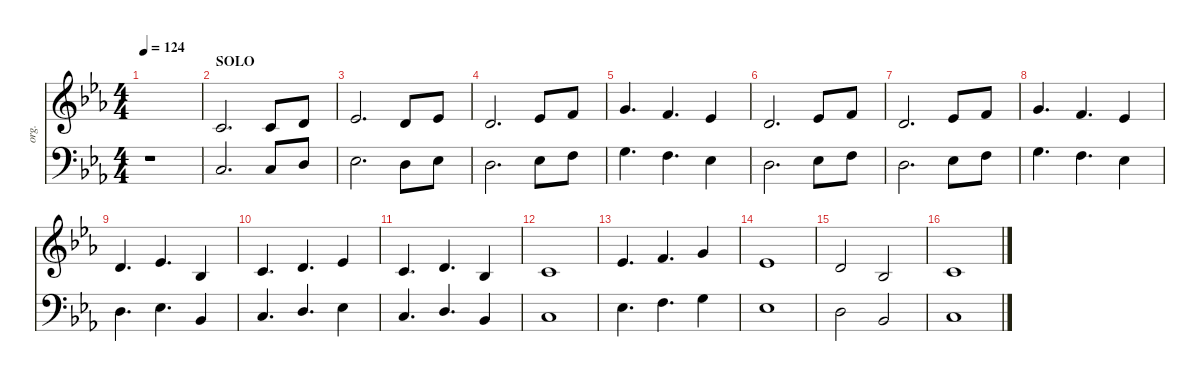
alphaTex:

\defaultSystemsLayout 4
\hideDynamics
\bracketExtendMode nobrackets
\otherSystemsTrackNameOrientation horizontal
\track ("Organ" "org.") {instrument drawbarorgan}
\staff {score}
\tuning (E4 B3 G3 D3 A2 E2)
\ts (4 4)
\tempo 124
\clef g2
\ks cminor
|
\section ("" "SOLO")
-4.1{acc forcenatural}.2{d beam Up} -4.1{acc forcenatural}.8{beam Up} -2.1{acc forcenatural}.8{beam Up} |
-1.1{acc b}.2{d beam Up} -2.1{acc forcenatural}.8{beam Up} -1.1{acc b}.8{beam Up} |
-2.1{acc forcenatural}.2{d beam Up} -1.1{acc b}.8{beam Up} 1.1{acc forcenatural}.8{beam Up} |
3.1{acc forcenatural}.4{d beam Up} 1.1{acc forcenatural}.4{d beam Up} -1.1{acc b}.4{beam Up} |
-2.1{acc forcenatural}.2{d beam Up} -1.1{acc b}.8{beam Up} 1.1{acc forcenatural}.8{beam Up} |
-2.1{acc forcenatural}.2{d beam Up} -1.1{acc b}.8{beam Up} 1.1{acc forcenatural}.8{beam Up} |
3.1{acc forcenatural}.4{d beam Up} 1.1{acc forcenatural}.4{d beam Up} -1.1{acc b}.4{beam Up} |
-2.1{acc forcenatural}.4{d beam Up} -1.1{acc b}.4{d beam Up} -6.1{acc b}.4{beam Up} |
-4.1{acc forcenatural}.4{d beam Up} -2.1{acc forcenatural}.4{d beam Up} -1.1{acc b}.4{beam Up} |
-4.1{acc forcenatural}.4{d beam Up} -2.1{acc forcenatural}.4{d beam Up} -6.1{acc b}.4{beam Up} |
-4.1{acc forcenatural}.1{beam Up} |
-1.1{acc b}.4{d beam Up} 1.1{acc forcenatural}.4{d beam Up} 3.1{acc forcenatural}.4{beam Up} |
-1.1{acc b}.1{beam Up} |
-2.1{acc forcenatural}.2{beam Up} -6.1{acc b}.2{beam Up} |
-4.1{acc forcenatural}.1{beam Up}
\staff {score}
\tuning (G2 D2 A1 E1 B0)
\clef f4
\ottava regular
\simile none
\ks cminor
r.1{dy mf beam Down} |
15.3{acc forcenatural}.2{d beam Up} 5.1{acc forcenatural}.8{beam Up} 7.1{acc forcenatural}.8{beam Up} |
8.1{acc b}.2{d beam Down} 7.1{acc forcenatural}.8{beam Down} 8.1{acc b}.8{beam Down} |
7.1{acc forcenatural}.2{d beam Down} 8.1{acc b}.8{beam Down} 10.1{acc forcenatural}.8{beam Down} |
12.1{acc forcenatural}.4{d beam Down} 10.1{acc forcenatural}.4{d beam Down} 8.1{acc b}.4{beam Down} |
7.1{acc forcenatural}.2{d beam Down} 8.1{acc b}.8{beam Down} 10.1{acc forcenatural}.8{beam Down} |
7.1{acc forcenatural}.2{d beam Down} 8.1{acc b}.8{beam Down} 10.1{acc forcenatural}.8{beam Down} |
12.1{acc forcenatural}.4{d beam Down} 10.1{acc forcenatural}.4{d beam Down} 8.1{acc b}.4{beam Down} |
7.1{acc forcenatural}.4{d beam Down} 8.1{acc b}.4{d beam Down} 3.1{acc b}.4{beam Up} |
5.1{acc forcenatural}.4{d beam Up} 7.1{acc forcenatural}.4{d beam Up} 8.1{acc b}.4{beam Down} |
5.1{acc forcenatural}.4{d beam Up} 7.1{acc forcenatural}.4{d beam Up} 3.1{acc b}.4{beam Up} |
5.1{acc forcenatural}.1{beam Up} |
13.2{acc b}.4{d beam Down} 10.1{acc forcenatural}.4{d beam Down} 12.1{acc forcenatural}.4{beam Down} |
13.2{acc b}.1{beam Down} |
7.1{acc forcenatural}.2{beam Down} 3.1{acc b}.2{beam Up} |
5.1{acc forcenatural}.1{beam Up}
